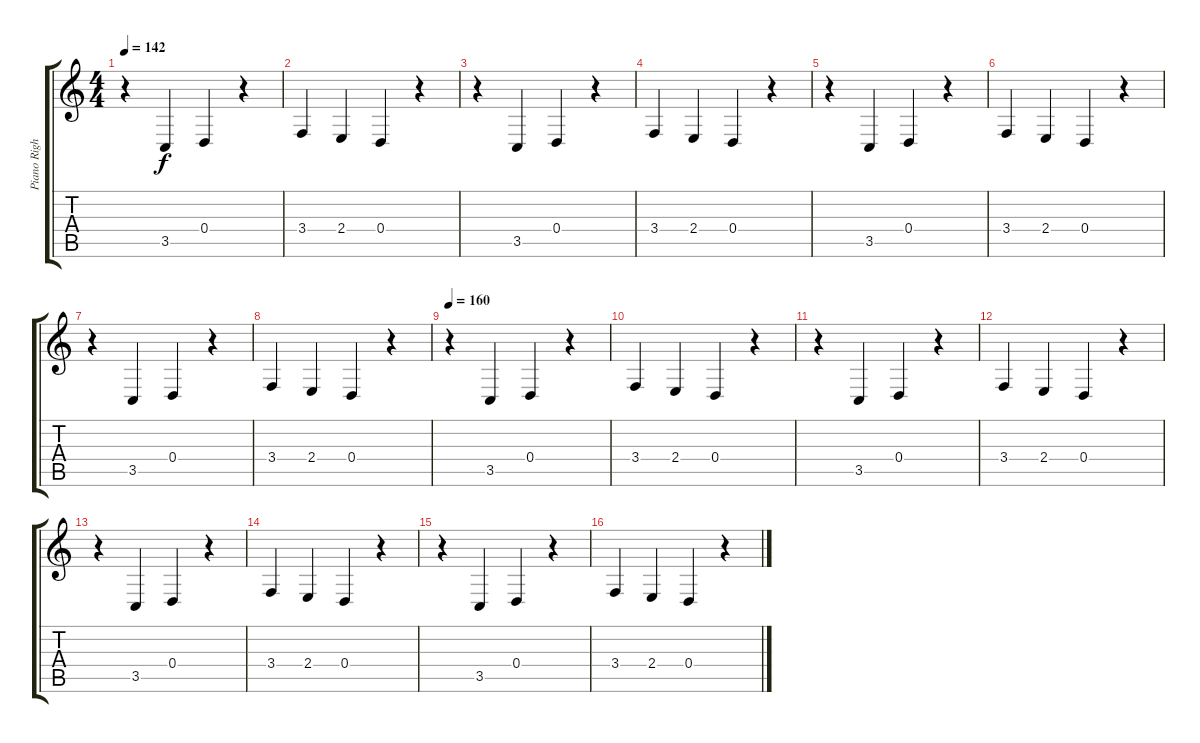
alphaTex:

\track ("Piano Right Hand" "Piano Righ") {instrument acousticgrandpiano}
\staff {score tabs}
\tuning (E4 B3 G3 D3 A2 E2) {hide}
\ts (4 4)
\tempo 142
\clef g2
\ks c
r.4{dy f instrument acousticgrandpiano} 3.5.4 0.4.4 r.4 |
3.4.4 2.4.4 0.4.4 r.4 |
r.4 3.5.4 0.4.4 r.4 |
3.4.4 2.4.4 0.4.4 r.4 |
r.4 3.5.4 0.4.4 r.4 |
3.4.4 2.4.4 0.4.4 r.4 |
r.4 3.5.4 0.4.4 r.4 |
3.4.4 2.4.4 0.4.4 r.4 |
\tempo 160
r.4 3.5.4 0.4.4 r.4 |
3.4.4 2.4.4 0.4.4 r.4 |
r.4 3.5.4 0.4.4 r.4 |
3.4.4 2.4.4 0.4.4 r.4 |
r.4 3.5.4 0.4.4 r.4 |
3.4.4 2.4.4 0.4.4 r.4 |
r.4 3.5.4 0.4.4 r.4 |
3.4.4 2.4.4 0.4.4 r.4
